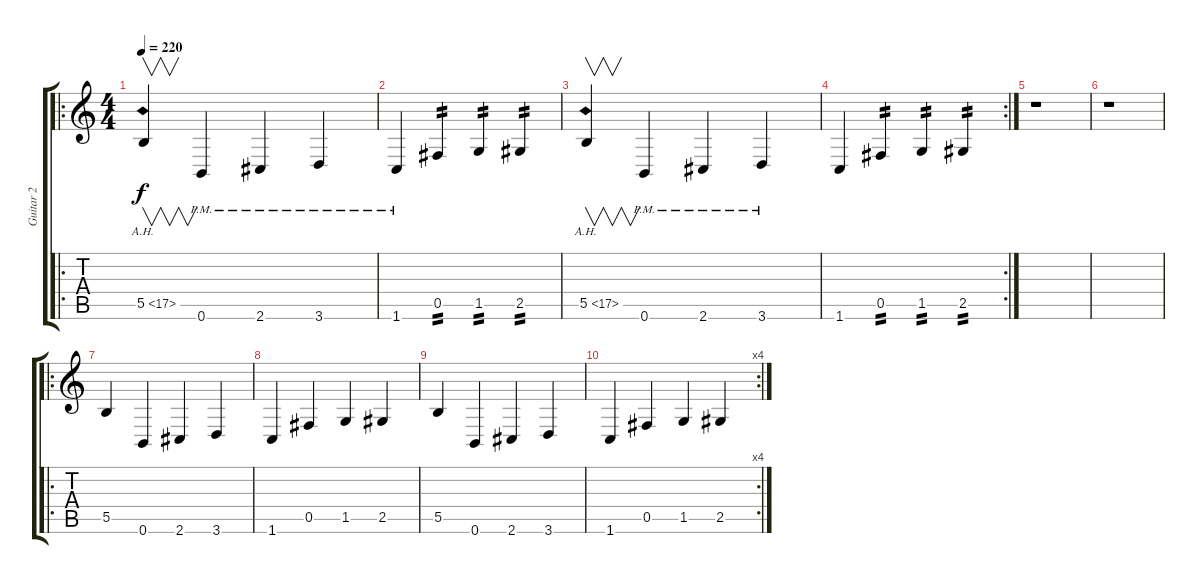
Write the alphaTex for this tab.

\track ("Guitar 2" "Guitar 2") {instrument distortionguitar}
\staff {score tabs}
\tuning (Db4 Ab3 E3 B2 Gb2 B1) {hide}
\ro
\ts (4 4)
\tempo 220
\clef g2
\ks c
5.5{ah 12}.4{v dy f} 0.6{pm}.4 2.6{pm}.4 3.6{pm}.4 |
1.6{pm}.4 0.5.4{tp 2} 1.5.4{tp 2} 2.5.4{tp 2} |
5.5{ah 12}.4{v} 0.6{pm}.4 2.6{pm}.4 3.6{pm}.4 |
\rc 2
1.6.4 0.5.4{tp 2} 1.5.4{tp 2} 2.5.4{tp 2} |
r.1 |
r.1 |
\ro
5.5.4 0.6.4 2.6.4 3.6.4 |
1.6.4 0.5.4 1.5.4 2.5.4 |
5.5.4 0.6.4 2.6.4 3.6.4 |
\rc 4
1.6.4 0.5.4 1.5.4 2.5.4
